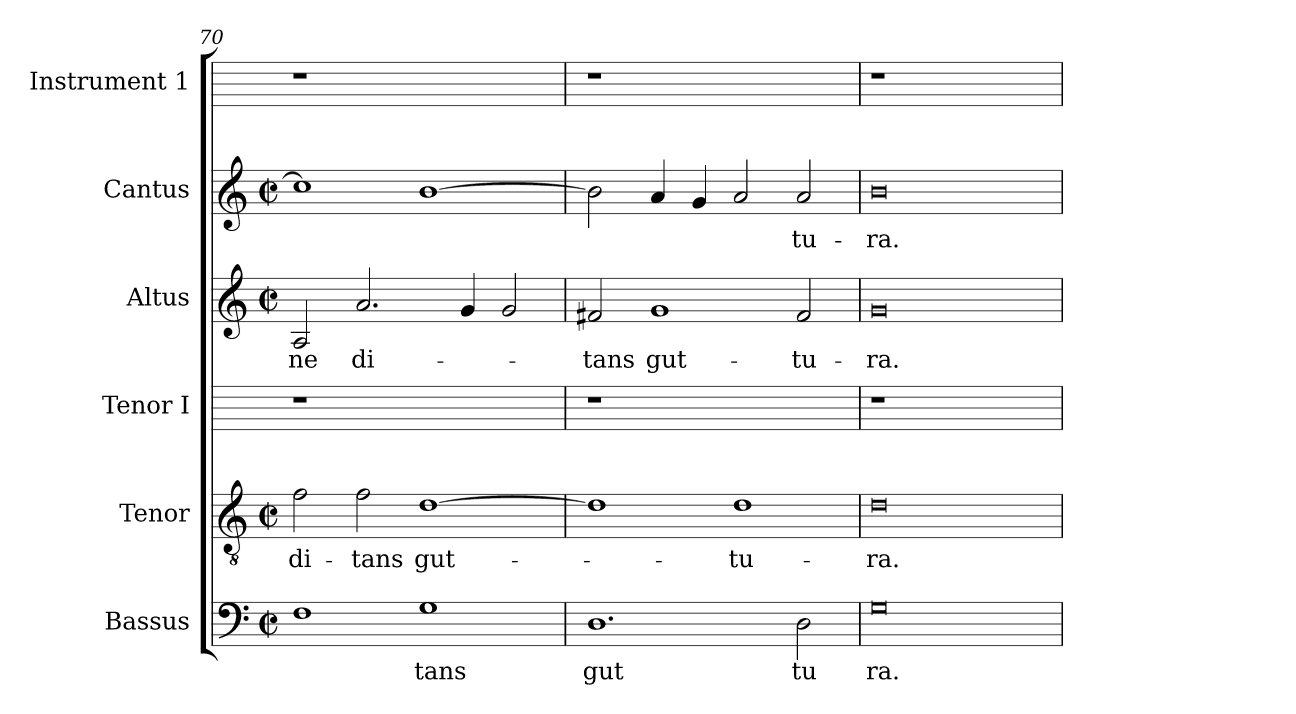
**kern	**text	**kern	**text	**kern	**kern	**text	**kern	**text	**kern
*part6	*part6	*part5	*part5	*part4	*part3	*part3	*part2	*part2	*part1
*staff6	*staff6	*staff5	*staff5	*staff4	*staff3	*staff3	*staff2	*staff2	*staff1
*I"Bassus	*	*I"Tenor	*	*I"Tenor I	*I"Altus	*	*I"Cantus	*	*I"Instrument 1
*I'Bassus	*	*I'Tenor	*	*I'Tenor I	*I'Altus	*	*I'Cantus	*	*
*clefF4	*	*clefGv2	*	*	*clefG2	*	*clefG2	*	*
*M2/2	*	*M2/2	*	*	*M2/2	*	*M2/2	*	*
*met(c|)	*	*met(c|)	*	*	*met(c|)	*	*met(c|)	*	*
=70	=70	=70	=70	=70	=70	=70	=70	=70	=70
!	!	!	!LO:LY:b:cj	!	!	!LO:LY:b:cj	!	!	!
1F	.	2f\	di-	1r	2A/	-ne	1cc]	.	1r
!	!	!	!LO:LY:b:cj	!	!	!LO:LY:b:cj	!	!	!
.	.	2f\	-tans	.	2.a/	di-	.	.	.
!	!LO:LY:b:cj	!	!LO:LY:b:cj	!	!	!	!	!	!
1G	tans	[>1d	gut-	1ryy	.	.	[>1b	.	1ryy
.	.	.	.	.	4g/	.	.	.	.
.	.	.	.	.	2g/	.	.	.	.
=71	=71	=71	=71	=71	=71	=71	=71	=71	=71
!	!LO:LY:b:cj	!	!	!	!	!LO:LY:b:cj	!	!	!
1.D	gut	1d]	.	1r	2f#X/	-tans	2b\]	.	1r
!	!	!	!	!	!	!LO:LY:b:cj	!	!	!
.	.	.	.	.	1g	gut-	4a/	.	.
.	.	.	.	.	.	.	4g/	.	.
!	!	!	!LO:LY:b:cj	!	!	!	!	!	!
.	.	1d	-tu-	1ryy	.	.	2a/	.	1ryy
!	!LO:LY:b:cj	!	!	!	!	!LO:LY:b:cj	!	!LO:LY:b:cj	!
2D\	tu	.	.	.	2f#/	-tu-	2a/	-tu-	.
=72	=72	=72	=72	=72	=72	=72	=72	=72	=72
!	!LO:LY:b:cj	!	!LO:LY:b:cj	!	!	!LO:LY:b:cj	!	!LO:LY:b:cj	!
0G	ra.	0d	-ra.	1r	0g	-ra.	0b	-ra.	1r
.	.	.	.	1ryy	.	.	.	.	1ryy
=	=	=	=	=	=	=	=!	=	=
*-	*-	*-	*-	*-	*-	*-	*-	*-	*-
